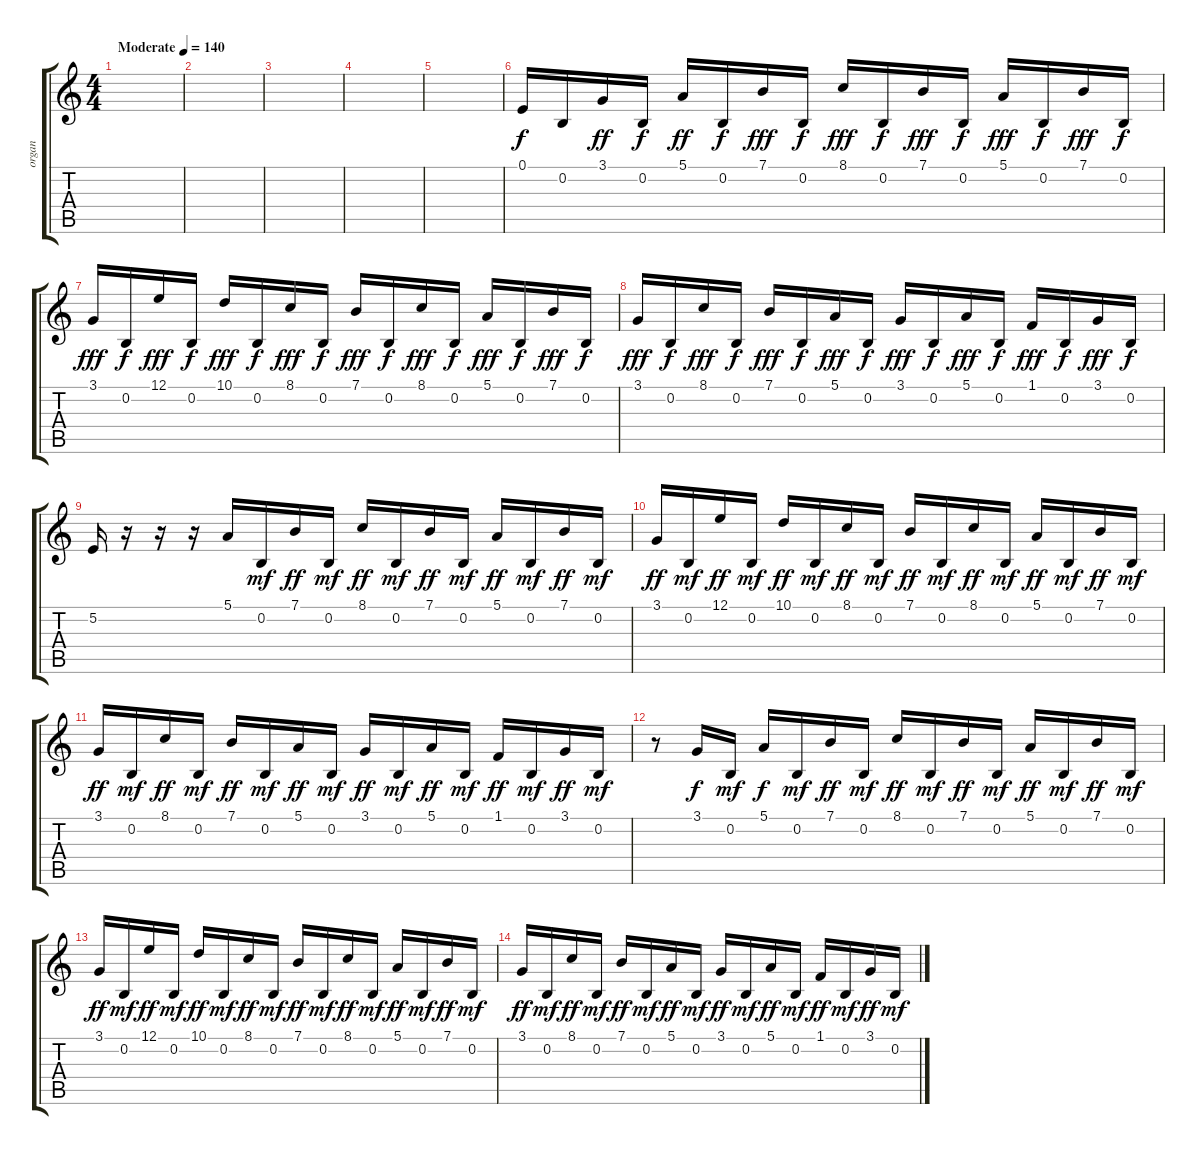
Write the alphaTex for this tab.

\track ("organ" "organ") {instrument churchorgan}
\staff {score tabs}
\tuning (E4 B3 G3 D3 A2 E2) {hide}
\ts (4 4)
\tempo (140 "Moderate")
\clef g2
\ks c
|
|
|
|
|
0.1.16 0.2.16{dy f} 3.1.16{dy ff} 0.2.16{dy f} 5.1.16{dy ff} 0.2.16{dy f} 7.1.16{dy fff} 0.2.16{dy f} 8.1.16{dy fff} 0.2.16{dy f} 7.1.16{dy fff} 0.2.16{dy f} 5.1.16{dy fff} 0.2.16{dy f} 7.1.16{dy fff} 0.2.16{dy f} |
3.1.16{dy fff} 0.2.16{dy f} 12.1.16{dy fff} 0.2.16{dy f} 10.1.16{dy fff} 0.2.16{dy f} 8.1.16{dy fff} 0.2.16{dy f} 7.1.16{dy fff} 0.2.16{dy f} 8.1.16{dy fff} 0.2.16{dy f} 5.1.16{dy fff} 0.2.16{dy f} 7.1.16{dy fff} 0.2.16{dy f} |
3.1.16{dy fff} 0.2.16{dy f} 8.1.16{dy fff} 0.2.16{dy f} 7.1.16{dy fff} 0.2.16{dy f} 5.1.16{dy fff} 0.2.16{dy f} 3.1.16{dy fff} 0.2.16{dy f} 5.1.16{dy fff} 0.2.16{dy f} 1.1.16{dy fff} 0.2.16{dy f} 3.1.16{dy fff} 0.2.16{dy f} |
5.2.16 r.16 r.16 r.16 5.1.16 0.2.16{dy mf} 7.1.16{dy ff} 0.2.16{dy mf} 8.1.16{dy ff} 0.2.16{dy mf} 7.1.16{dy ff} 0.2.16{dy mf} 5.1.16{dy ff} 0.2.16{dy mf} 7.1.16{dy ff} 0.2.16{dy mf} |
3.1.16{dy ff} 0.2.16{dy mf} 12.1.16{dy ff} 0.2.16{dy mf} 10.1.16{dy ff} 0.2.16{dy mf} 8.1.16{dy ff} 0.2.16{dy mf} 7.1.16{dy ff} 0.2.16{dy mf} 8.1.16{dy ff} 0.2.16{dy mf} 5.1.16{dy ff} 0.2.16{dy mf} 7.1.16{dy ff} 0.2.16{dy mf} |
3.1.16{dy ff} 0.2.16{dy mf} 8.1.16{dy ff} 0.2.16{dy mf} 7.1.16{dy ff} 0.2.16{dy mf} 5.1.16{dy ff} 0.2.16{dy mf} 3.1.16{dy ff} 0.2.16{dy mf} 5.1.16{dy ff} 0.2.16{dy mf} 1.1.16{dy ff} 0.2.16{dy mf} 3.1.16{dy ff} 0.2.16{dy mf} |
r.8 3.1.16{dy f} 0.2.16{dy mf} 5.1.16{dy f} 0.2.16{dy mf} 7.1.16{dy ff} 0.2.16{dy mf} 8.1.16{dy ff} 0.2.16{dy mf} 7.1.16{dy ff} 0.2.16{dy mf} 5.1.16{dy ff} 0.2.16{dy mf} 7.1.16{dy ff} 0.2.16{dy mf} |
3.1.16{dy ff} 0.2.16{dy mf} 12.1.16{dy ff} 0.2.16{dy mf} 10.1.16{dy ff} 0.2.16{dy mf} 8.1.16{dy ff} 0.2.16{dy mf} 7.1.16{dy ff} 0.2.16{dy mf} 8.1.16{dy ff} 0.2.16{dy mf} 5.1.16{dy ff} 0.2.16{dy mf} 7.1.16{dy ff} 0.2.16{dy mf} |
3.1.16{dy ff} 0.2.16{dy mf} 8.1.16{dy ff} 0.2.16{dy mf} 7.1.16{dy ff} 0.2.16{dy mf} 5.1.16{dy ff} 0.2.16{dy mf} 3.1.16{dy ff} 0.2.16{dy mf} 5.1.16{dy ff} 0.2.16{dy mf} 1.1.16{dy ff} 0.2.16{dy mf} 3.1.16{dy ff} 0.2.16{dy mf}
